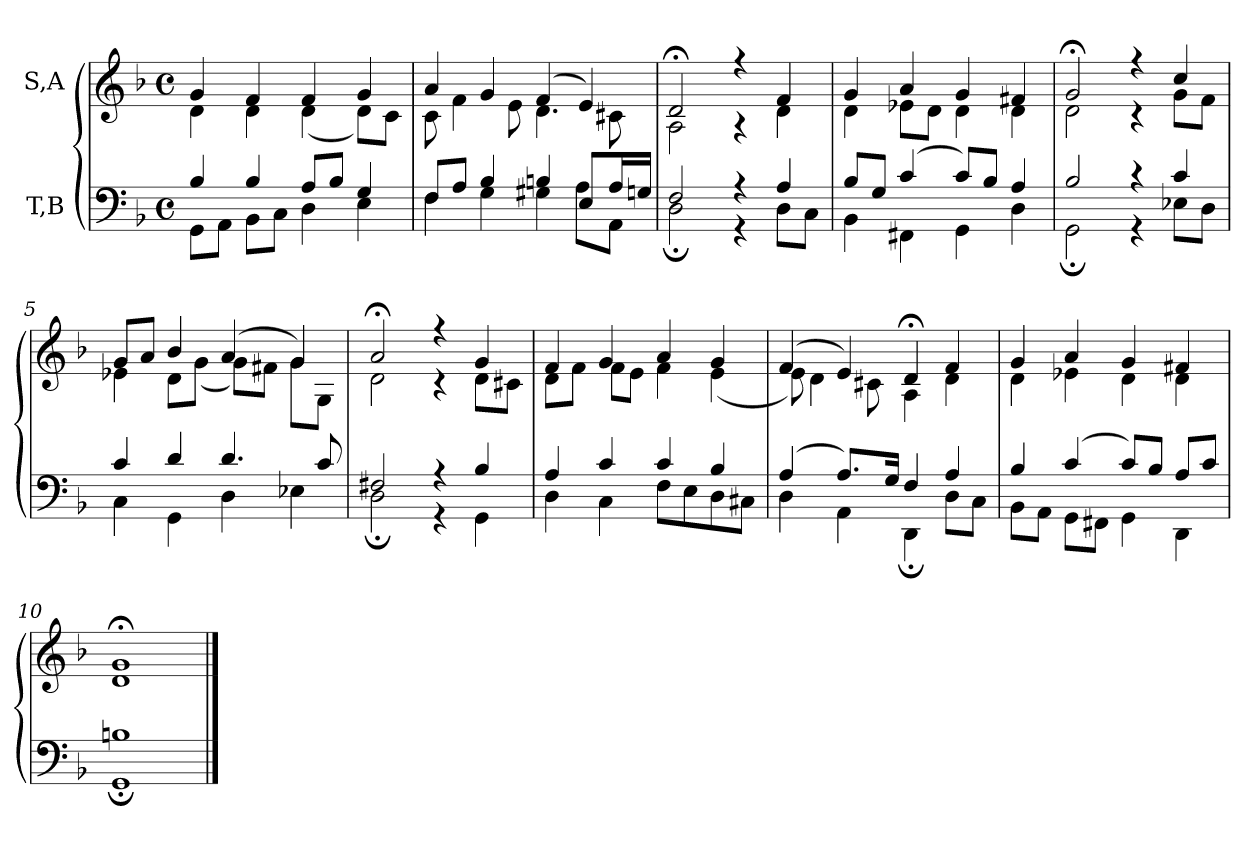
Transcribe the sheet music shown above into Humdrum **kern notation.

**kern	**kern
*part2	*part1
*staff2	*staff1
*I"T,B	*I"S,A
*clefF4	*clefG2
*k[b-]	*k[b-]
*M4/4	*M4/4
*met(c)	*met(c)
=	=
*^	*^
4B-	8GGL	4g	4d
.	8AAJ	.	.
4B-	8BB-L	4f	4d
.	8CJ	.	.
8AL	4D	4f	(<4d
8B-J	.	.	.
4G	4E	4g	8dL)
.	.	.	8cJ
=1	=1	=1	=1
8FL	4F	4a	8c
8AJ	.	.	4f
4B-	4G	4g	.
.	.	.	8e
4Bn	4G#X	(>4f	4.d
8EL	8AL	4e)	.
16AL	8AAJ	.	8c#X
16GnJJ	.	.	.
=2	=2	=2	=2
2F	2D;	2d;<	2A
4r	4r	4r	4r
4A	8DL	4f	4d
.	8CJ	.	.
=3	=3	=3	=3
8B-L	4BB-	4g	4d
8GJ	.	.	.
(>4c	4FF#X	4a	8e-XL
.	.	.	8dJ
8cL)	4GG	4g	4d
8B-J	.	.	.
4A	4D	4f#X	4d
=4	=4	=4	=4
2B-	2GG;	2g;<	2d
4r	4r	4r	4r
4c	8E-XL	4cc	8gL
.	8DJ	.	8fJ
=5	=5	=5	=5
4c	4C	8gL	4e-X
.	.	8aJ	.
4d	4GG	4b-	8dL
.	.	.	(<8gJ
4.d	4D	(>4a	8gL)
.	.	.	8f#XJ
.	4E-X	4g)	8gL
8c	.	.	8GJ
=6	=6	=6	=6
2F#X	2D;	2a;<	2d
4r	4r	4r	4r
4B-	4GG	4g	8dL
.	.	.	8c#XJ
=7	=7	=7	=7
4A	4D	4f	8dL
.	.	.	8fJ
4c	4C	4g	8fL
.	.	.	8eJ
4c	8FL	4a	4f
.	8E	.	.
4B-	8D	4g	(<4e
.	8C#XJ	.	.
=8	=8	=8	=8
(>4A	4D	(>4f	8e)
.	.	.	4d
8.AL)	4AA	4e)	.
.	.	.	8c#X
16GJk	.	.	.
4F	4DD;	4d;<	4A
4A	8DL	4f	4d
.	8CJ	.	.
=9	=9	=9	=9
4B-	8BB-L	4g	4d
.	8AAJ	.	.
(>4c	8GGL	4a	4e-X
.	8FF#XJ	.	.
8cL)	4GG	4g	4d
8B-J	.	.	.
8AL	4DD	4f#X	4d
8cJ	.	.	.
=10	=10	=10	=10
1Bn	1GG;	1g;<	1d
*v	*v	*	*
*	*v	*v
==	==
*-	*-
